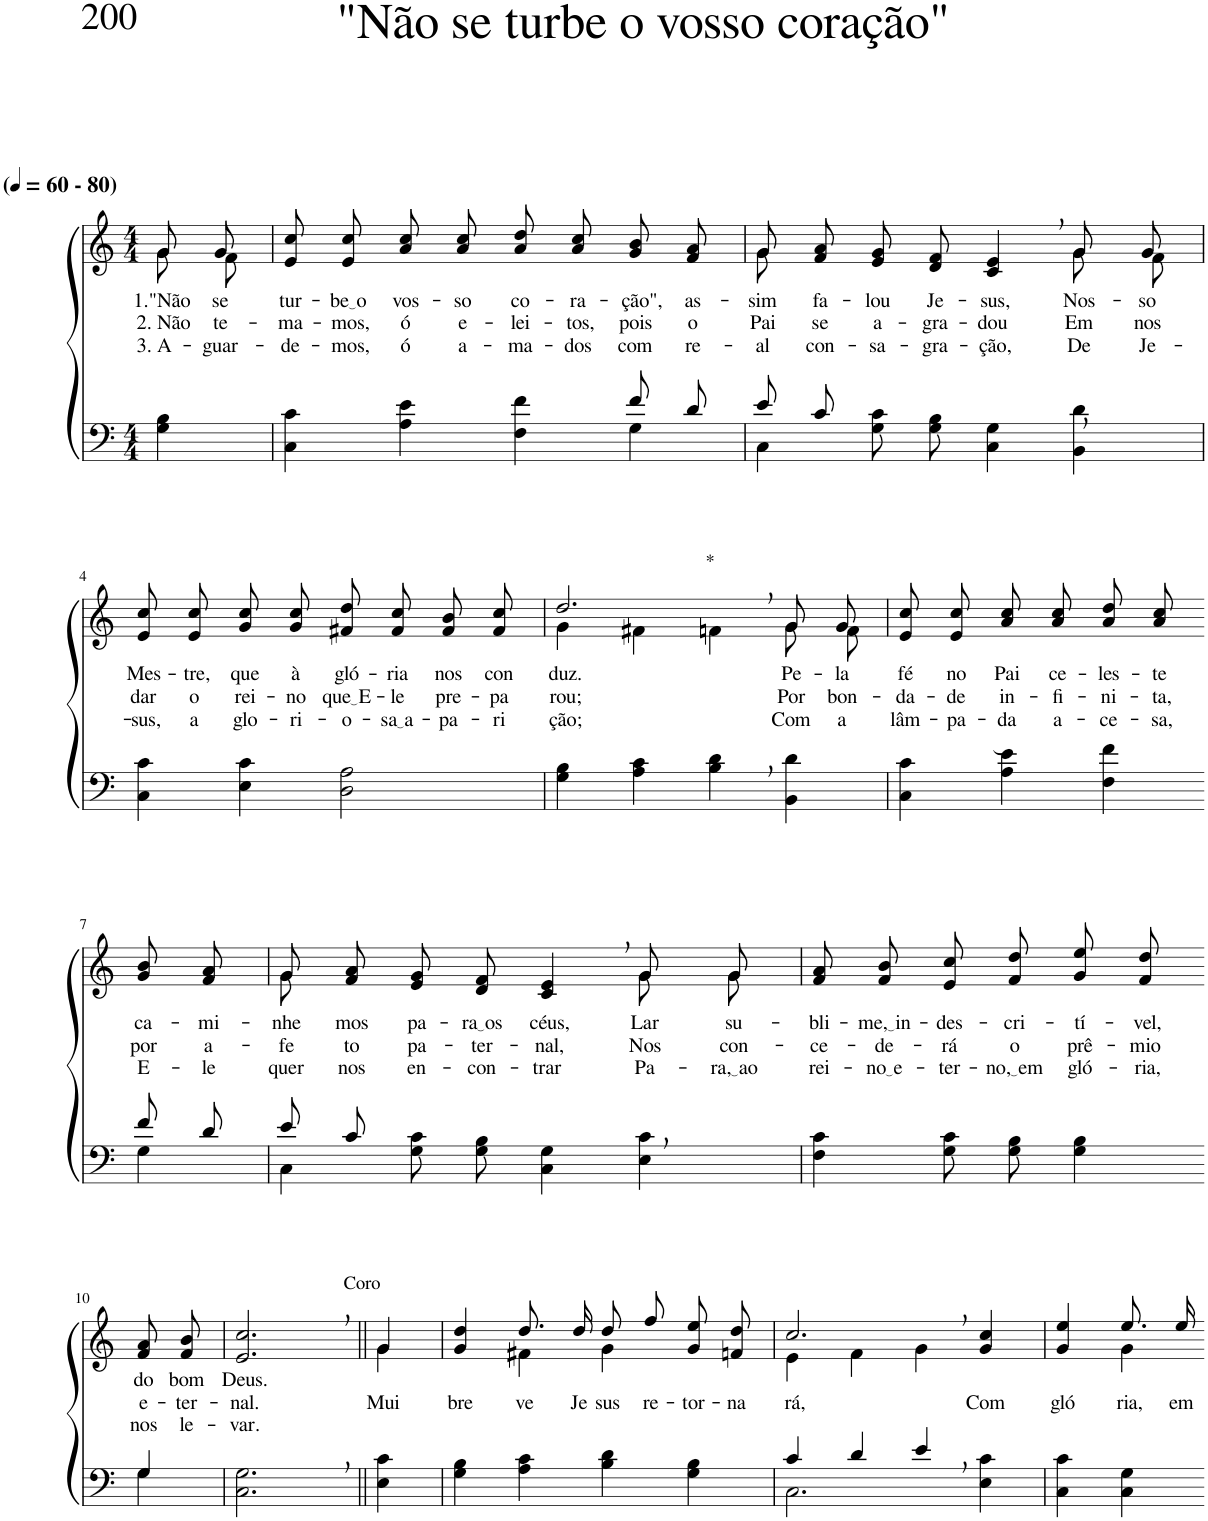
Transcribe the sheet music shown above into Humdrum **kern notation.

**kern	**kern	**text	**text	**text
*part2	*part1	*part1	*part1	*part1
*staff2	*staff1	*staff1	*staff1	*staff1
*I"Parte III e IV	*I"Parte I e II	*	*	*
*clefF4	*clefG2	*	*	*
*Trd2c3	*Trd2c3	*	*	*
*k[]	*k[]	*	*	*
*M4/4	*M4/4	*	*	*
*MM60	*MM60	*	*	*
=1	=1	=1	=1	=1
*	*^	*	*	*
!	!LO:TX:a:B:t=(	!	!	!	!
!	!LO:TX:a:B:t=- 80)	!	!	!	!
!	!	!	!LO:LY:b	!LO:LY:b	!LO:LY:b
4G\ 4B\	8g/L	8g\L	1."Não	2. Não	3. A-
!	!	!	!LO:LY:b	!LO:LY:b	!LO:LY:b
.	8g/J	8f\J	se	te-	-guar-
=2	=2	=2	=2	=2	=2
*^	*	*	*	*	*
!	!	!	!	!LO:LY:b	!LO:LY:b	!LO:LY:b
*	*	*v	*v	*	*	*
2ryy	4C\ 4c\	8e/ 8cc/L	tur-	-ma-	-de-
!	!	!	!LO:LY:b	!LO:LY:b	!LO:LY:b
.	.	8e/ 8cc/J	be o	-mos,	-mos,
!	!	!	!LO:LY:b	!LO:LY:b	!LO:LY:b
.	4A\ 4e\	8a\ 8cc\L	vos-	ó	ó
!	!	!	!LO:LY:b	!LO:LY:b	!LO:LY:b
.	.	8a\ 8cc\J	-so	e-	a-
!	!	!	!LO:LY:b	!LO:LY:b	!LO:LY:b
4ryy	4F\ 4f\	8a\ 8dd\L	co-	-lei-	-ma-
!	!	!	!LO:LY:b	!LO:LY:b	!LO:LY:b
.	.	8a\ 8cc\J	-ra-	-tos,	-dos
!	!	!	!LO:LY:b	!LO:LY:b	!LO:LY:b
8f/L	4G\	8g/ 8b/L	-ção",	pois	com
!	!	!	!LO:LY:b	!LO:LY:b	!LO:LY:b
8d/J	.	8f/ 8a/J	as-	o	re-
=3	=3	=3	=3	=3	=3
!	!	!	!LO:LY:b	!LO:LY:b	!LO:LY:b
*	*	*^	*	*	*
8e/L	4C\	8g\	8g/L	-sim	Pai	-al
!	!	!	!	!LO:LY:b	!LO:LY:b	!LO:LY:b
8c/J	.	2ryy	8f/ 8a/J	fa-	se	con-
!	!	!	!	!LO:LY:b	!LO:LY:b	!LO:LY:b
4ryy	8G\ 8c\L	.	8e/ 8g/L	-lou	a-	-sa-
!	!	!	!	!LO:LY:b	!LO:LY:b	!LO:LY:b
.	8G\ 8B\J	.	8d/ 8f/J	Je-	-gra-	-gra-
!	!	!	!	!LO:LY:b	!LO:LY:b	!LO:LY:b
2ryy	4C\ 4G\	.	4c/ 4e/	-sus,	-dou	-ção,
.	.	8ryy	.	.	.	.
!	!	!	!	!LO:LY:b	!LO:LY:b	!LO:LY:b
.	4BB\ 4d\	8g\L	8g/L	Nos-	Em	De
!	!	!	!	!LO:LY:b	!LO:LY:b	!LO:LY:b
.	.	8f\J	8g/J	-so	nos	Je-
*v	*v	*	*	*	*	*
!!LO:LB:g=z
=4	=4	=4	=4	=4	=4
!	!	!	!LO:LY:b	!LO:LY:b	!LO:LY:b
*	*v	*v	*	*	*
4C\ 4c\	8e/ 8cc/L	Mes-	dar	-sus,
!	!	!LO:LY:b	!LO:LY:b	!LO:LY:b
.	8e/ 8cc/J	-tre,	o	a
!	!	!LO:LY:b	!LO:LY:b	!LO:LY:b
4E\ 4c\	8g/ 8cc/L	que	rei-	glo-
!	!	!LO:LY:b	!LO:LY:b	!LO:LY:b
.	8g/ 8cc/J	à	-no	-ri-
!	!	!LO:LY:b	!LO:LY:b	!LO:LY:b
2D\ 2A\	8f#X/ 8dd/L	gló-	que E	-o-
!	!	!LO:LY:b	!LO:LY:b	!LO:LY:b
.	8f#/ 8cc/J	-ria	-le	sa a
!	!	!LO:LY:b	!LO:LY:b	!LO:LY:b
.	8f#/ 8b/L	nos	pre-	-pa-
!	!	!LO:LY:b	!LO:LY:b	!LO:LY:b
.	8f#/ 8cc/J	con-	-pa-	-ri-
=5	=5	=5	=5	=5
*	*^	*	*	*
!	!LO:TX:a:t=*	!	!	!	!
!	!	!	!LO:LY:b	!LO:LY:b	!LO:LY:b
4G\ 4B\	2.dd,/	4g\	-duz.	-rou;	-ção;
4A\ 4c\	.	4f#X\	.	.	.
4B\, 4d\,	.	4fn\	.	.	.
!	!	!	!LO:LY:b	!LO:LY:b	!LO:LY:b
4BB\ 4d\	8g/L	8g\L	Pe-	-Por	Com
!	!	!	!LO:LY:b	!LO:LY:b	!LO:LY:b
.	8g/J	8f\J	-la	bon-	a
=6	=6	=6	=6	=6	=6
!	!	!	!LO:LY:b	!LO:LY:b	!LO:LY:b
*	*v	*v	*	*	*
4C\ 4c\	8e/ 8cc/L	fé	-da-	lâm-
!	!	!LO:LY:b	!LO:LY:b	!LO:LY:b
.	8e/ 8cc/J	no	-de	-pa-
!	!	!LO:LY:b	!LO:LY:b	!LO:LY:b
4A\ 4e\	8a\ 8cc\L	Pai	in-	-da
!	!	!LO:LY:b	!LO:LY:b	!LO:LY:b
.	8a\ 8cc\J	ce-	-fi-	a-
!	!	!LO:LY:b	!LO:LY:b	!LO:LY:b
4F\ 4f\	8a\ 8dd\L	-les-	-ni-	-ce-
!	!	!LO:LY:b	!LO:LY:b	!LO:LY:b
.	8a\ 8cc\J	-te	-ta,	-sa,
!!LO:LB:g=z
=7-	=7-	=7-	=7-	=7-
*^	*	*	*	*
!	!	!	!LO:LY:b	!LO:LY:b	!LO:LY:b
8f/L	4G\	8g/ 8b/L	ca-	por	E-
!	!	!	!LO:LY:b	!LO:LY:b	!LO:LY:b
8d/J	.	8f/ 8a/J	-mi-	a-	-le
=8	=8	=8	=8	=8	=8
!	!	!	!LO:LY:b	!LO:LY:b	!LO:LY:b
*	*	*^	*	*	*
8e/L	4C\	8g\	8g/L	-nhe-	-fe-	quer
!	!	!	!	!LO:LY:b	!LO:LY:b	!LO:LY:b
8c/J	.	2ryy	8f/ 8a/J	-mos	-to	nos
!	!	!	!	!LO:LY:b	!LO:LY:b	!LO:LY:b
4ryy	8G\ 8c\L	.	8e/ 8g/L	pa-	pa-	en-
!	!	!	!	!LO:LY:b	!LO:LY:b	!LO:LY:b
.	8G\ 8B\J	.	8d/ 8f/J	ra os	-ter-	-con-
!	!	!	!	!LO:LY:b	!LO:LY:b	!LO:LY:b
2ryy	4C\ 4G\	.	4c/ 4e/	céus,	-nal,	-trar
.	.	8ryy	.	.	.	.
!	!	!	!	!LO:LY:b	!LO:LY:b	!LO:LY:b
.	4E\ 4c\	8g\L	8g/L	Lar	Nos	Pa-
!	!	!	!	!LO:LY:b	!LO:LY:b	!LO:LY:b
.	.	8g\J	8g/J	su-	con-	ra, ao
*v	*v	*	*	*	*	*
=9	=9	=9	=9	=9	=9
!	!	!	!LO:LY:b	!LO:LY:b	!LO:LY:b
*	*v	*v	*	*	*
4F\ 4c\	8f/ 8a/L	-bli-	-ce-	rei-
!	!	!LO:LY:b	!LO:LY:b	!LO:LY:b
.	8f/ 8b/J	me, in	-de-	no e
!	!	!LO:LY:b	!LO:LY:b	!LO:LY:b
8G\ 8c\L	8e/ 8cc/L	-des-	-rá	-ter-
!	!	!LO:LY:b	!LO:LY:b	!LO:LY:b
8G\ 8B\J	8f/ 8dd/J	-cri-	o	no, em
!	!	!LO:LY:b	!LO:LY:b	!LO:LY:b
4G\ 4B\	8g\ 8ee\L	-tí-	prê-	gló-
!	!	!LO:LY:b	!LO:LY:b	!LO:LY:b
.	8f\ 8dd\J	-vel,	-mio	-ria,
!!LO:LB:g=z
=10-	=10-	=10-	=10-	=10-
*^	*	*	*	*
!	!	!	!LO:LY:b	!LO:LY:b	!LO:LY:b
4G/	4G\	8f/ 8a/L	do	e-	nos
!	!	!	!LO:LY:b	!LO:LY:b	!LO:LY:b
.	.	8f/ 8b/J	bom	-ter-	le-
*v	*v	*	*	*	*
=11	=11	=11	=11	=11
!	!LO:TX:a:t=Coro	!	!	!
!	!	!LO:LY:b	!LO:LY:b	!LO:LY:b
2.C\, 2.G\,	2.e/, 2.cc/,	Deus.	-nal.	-var.
=12||	=12||	=12||	=12||	=12||
*	*^	*	*	*
!	!	!	!	!LO:LY:b	!
4E\ 4c\	4g/	4g\	.	Mui	.
=13	=13	=13	=13	=13	=13
!	!	!	!	!LO:LY:b	!
4G\ 4B\	4g/ 4dd/	4ryy	.	bre-	.
!	!	!	!	!LO:LY:b	!
4A\ 4c\	8.dd/L	4f#X\	.	-ve	.
!	!	!	!	!LO:LY:b	!
.	16dd/Jk	.	.	Je-	.
!	!	!	!	!LO:LY:b	!
4B\ 4d\	8dd/L	4g\	.	-sus	.
!	!	!	!	!LO:LY:b	!
.	8ff/J	.	.	re-	.
!	!	!	!	!LO:LY:b	!
4G\ 4B\	8g\ 8ee\L	4ryy	.	-tor-	.
!	!	!	!	!LO:LY:b	!
.	8fn\ 8dd\J	.	.	-na-	.
=14	=14	=14	=14	=14	=14
*^	*	*	*	*	*
!	!	!	!	!	!LO:LY:b	!
4c/	2.C\	2.cc,/	4e\	.	-rá,	.
4d/	.	.	4f\	.	.	.
4e,/	.	.	4g\	.	.	.
!	!	!	!	!	!LO:LY:b	!
4ryy	4E\ 4c\	4g/ 4cc/	4ryy	.	Com	.
=15	=15	=15	=15	=15	=15	=15
!	!	!	!	!	!LO:LY:b	!
*v	*v	*	*	*	*	*
4C\ 4c\	4g/ 4ee/	4ryy	.	gló-	.
!	!	!	!	!LO:LY:b	!
4C\ 4G\	8.ee/L	4g\	.	-ria,	.
!	!	!	!	!LO:LY:b	!
.	16ee/Jk	.	.	em	.
*	*v	*v	*	*	*
=-	=-	=-	=-	=-
*-	*-	*-	*-	*-
